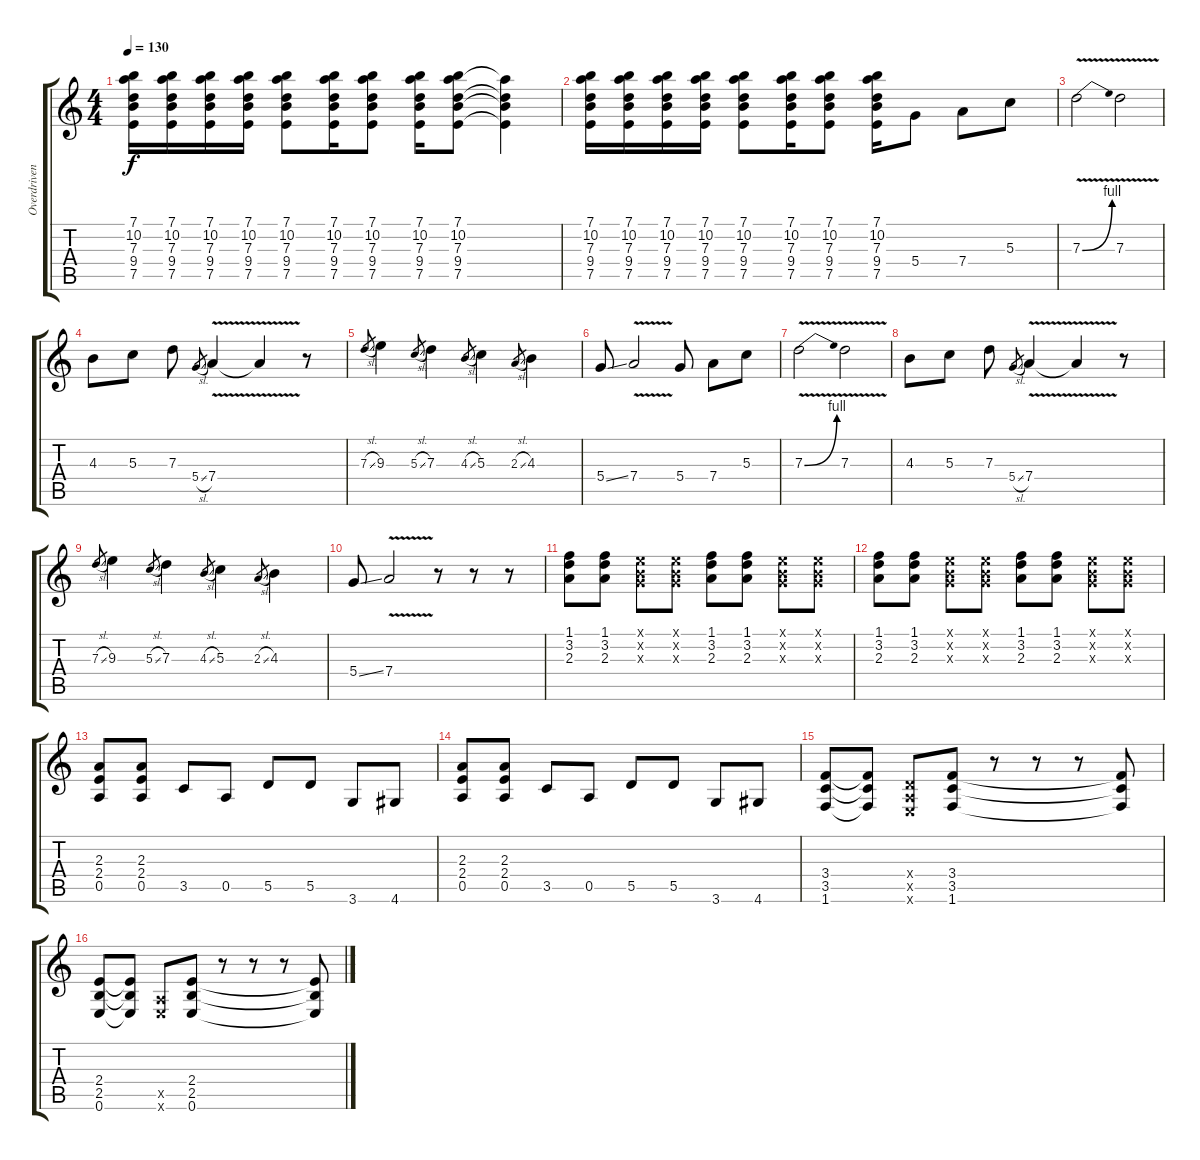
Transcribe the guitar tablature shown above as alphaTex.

\track ("Overdriven" "Overdriven") {instrument acousticguitarsteel}
\staff {score tabs}
\tuning (E4 B3 G3 D3 A2 E2) {hide}
\ts (4 4)
\tempo 130
\clef g2
\ks c
(7.1 10.2 7.3 9.4 7.5).16{dy f instrument acousticguitarsteel} (7.1 10.2 7.3 9.4 7.5).16 (7.1 10.2 7.3 9.4 7.5).16 (7.1 10.2 7.3 9.4 7.5).16 (7.1 10.2 7.3 9.4 7.5).8 (7.1 10.2 7.3 9.4 7.5).16 (7.1 10.2 7.3 9.4 7.5).8 (7.1 10.2 7.3 9.4 7.5).16 (7.1 10.2 7.3 9.4 7.5).8 (10.2{t} 7.3{t} 9.4{t} 7.5{t}).4 |
(7.1 10.2 7.3 9.4 7.5).16 (7.1 10.2 7.3 9.4 7.5).16 (7.1 10.2 7.3 9.4 7.5).16 (7.1 10.2 7.3 9.4 7.5).16 (7.1 10.2 7.3 9.4 7.5).8 (7.1 10.2 7.3 9.4 7.5).16 (7.1 10.2 7.3 9.4 7.5).8 (7.1 10.2 7.3 9.4 7.5).16 5.4.8{instrument distortionguitar} 7.4.8 5.3.8 |
7.3{be (bend 0 0 60 4) v}.2{instrument distortionguitar} 7.3{v}.2 |
4.3.8{instrument distortionguitar} 5.3.8 7.3.8 5.4{sl}.8{gr} 7.4{v}.4 7.4{t}.4 r.8 |
7.3{sl}.8{gr} 9.3.4{instrument distortionguitar} 5.3{sl}.8{gr} 7.3.4 4.3{sl}.8{gr} 5.3.4 2.3{sl}.8{gr} 4.3.4 |
5.4{ss}.8 7.4{v}.2 5.4.8 7.4.8 5.3.8 |
7.3{be (bend 0 0 60 4) v}.2{instrument distortionguitar} 7.3{v}.2 |
4.3.8{instrument distortionguitar} 5.3.8 7.3.8 5.4{sl}.8{gr} 7.4{v}.4 7.4{t}.4 r.8 |
7.3{sl}.8{gr} 9.3.4{instrument distortionguitar} 5.3{sl}.8{gr} 7.3.4 4.3{sl}.8{gr} 5.3.4 2.3{sl}.8{gr} 4.3.4 |
5.4{ss}.8 7.4{v}.2 r.8 r.8 r.8 |
(1.1 3.2 2.3).8{instrument overdrivenguitar} (1.1 3.2 2.3).8 (0.1{x} 0.2{x} 0.3{x}).8 (0.1{x} 0.2{x} 0.3{x}).8 (1.1 3.2 2.3).8 (1.1 3.2 2.3).8 (0.1{x} 0.2{x} 0.3{x}).8 (0.1{x} 0.2{x} 0.3{x}).8 |
(1.1 3.2 2.3).8{instrument overdrivenguitar} (1.1 3.2 2.3).8 (0.1{x} 0.2{x} 0.3{x}).8 (0.1{x} 0.2{x} 0.3{x}).8 (1.1 3.2 2.3).8 (1.1 3.2 2.3).8 (0.1{x} 0.2{x} 0.3{x}).8 (0.1{x} 0.2{x} 0.3{x}).8 |
(2.3 2.4 0.5).8 (2.3 2.4 0.5).8 3.5.8 0.5.8 5.5.8 5.5.8 3.6.8 4.6.8 |
(2.3 2.4 0.5).8 (2.3 2.4 0.5).8 3.5.8 0.5.8 5.5.8 5.5.8 3.6.8 4.6.8{instrument overdrivenguitar} |
(3.4 3.5 1.6).8{instrument overdrivenguitar} (3.4{t} 3.5{t} 1.6{t}).8 (0.4{x} 0.5{x} 0.6{x}).8 (3.4 3.5 1.6).8 r.8 r.8 r.8 (3.4{t} 3.5{t} 1.6{t}).8 |
(2.4 2.5 0.6).8 (2.4{t} 2.5{t} 0.6{t}).8 (0.5{x} 0.6{x}).8 (2.4 2.5 0.6).8 r.8 r.8 r.8 (2.4{t} 2.5{t} 0.6{t}).8
